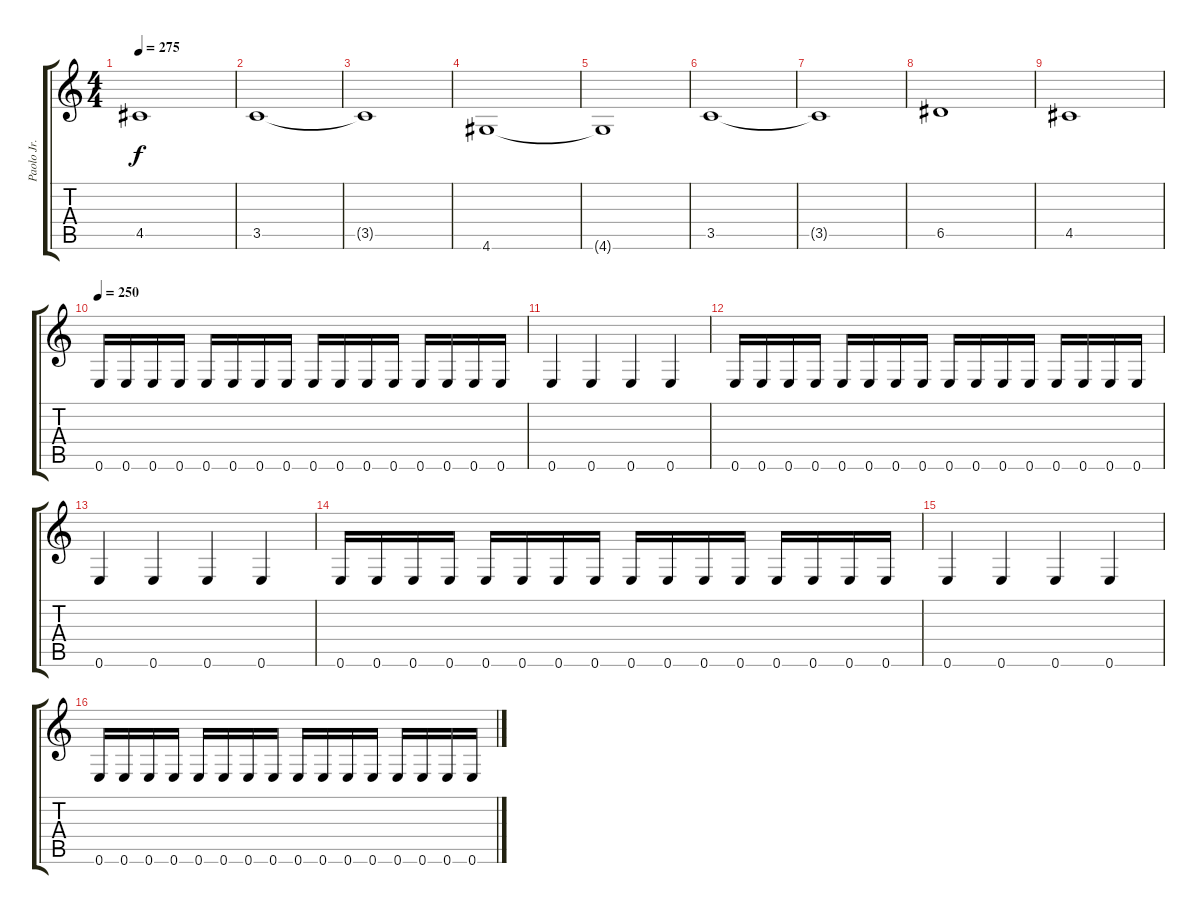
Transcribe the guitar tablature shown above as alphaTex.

\track ("Paolo Jr." "Paolo Jr.") {instrument electricbassfinger}
\staff {score tabs}
\tuning (E4 B3 G3 D3 A2 E2) {hide}
\ts (4 4)
\tempo 275
\clef g2
\ks c
4.5.1{dy f} |
3.5.1 |
3.5{t}.1 |
4.6.1 |
4.6{t}.1 |
3.5.1 |
3.5{t}.1 |
6.5.1 |
4.5.1 |
\tempo 250
0.6.16 0.6.16 0.6.16 0.6.16 0.6.16 0.6.16 0.6.16 0.6.16 0.6.16 0.6.16 0.6.16 0.6.16 0.6.16 0.6.16 0.6.16 0.6.16 |
0.6.4 0.6.4 0.6.4 0.6.4 |
0.6.16 0.6.16 0.6.16 0.6.16 0.6.16 0.6.16 0.6.16 0.6.16 0.6.16 0.6.16 0.6.16 0.6.16 0.6.16 0.6.16 0.6.16 0.6.16 |
0.6.4 0.6.4 0.6.4 0.6.4 |
0.6.16 0.6.16 0.6.16 0.6.16 0.6.16 0.6.16 0.6.16 0.6.16 0.6.16 0.6.16 0.6.16 0.6.16 0.6.16 0.6.16 0.6.16 0.6.16 |
0.6.4 0.6.4 0.6.4 0.6.4 |
0.6.16 0.6.16 0.6.16 0.6.16 0.6.16 0.6.16 0.6.16 0.6.16 0.6.16 0.6.16 0.6.16 0.6.16 0.6.16 0.6.16 0.6.16 0.6.16
